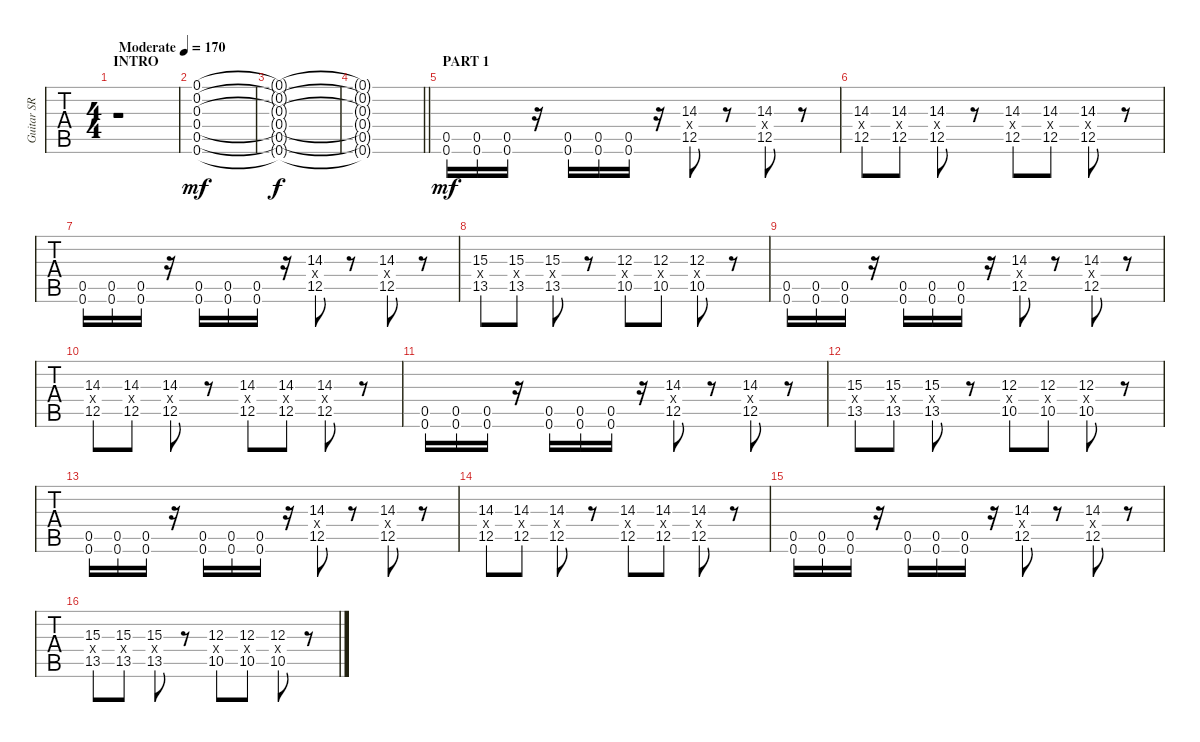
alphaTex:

\track ("Guitar SR" "Guitar SR") {instrument distortionguitar}
\staff {tabs}
\tuning (D4 A3 F3 C3 G2 C2) {hide}
\ts (4 4)
\section ("" "INTRO")
\tempo (170 "Moderate")
\clef g2
\ks c
r.1{dy mf volume 0 instrument distortionguitar} |
(0.1 0.2 0.3 0.4 0.5 0.6).1{volume 14} |
(0.1{t} 0.2{t} 0.3{t} 0.4{t} 0.5{t} 0.6{t}).1{dy f} |
\barLineRight lightlight
(0.1{t} 0.2{t} 0.3{t} 0.4{t} 0.5{t} 0.6{t}).1 |
\section ("" "PART 1")
(0.5 0.6).16{dy mf} (0.5 0.6).16 (0.5 0.6).16 r.16 (0.5 0.6).16 (0.5 0.6).16 (0.5 0.6).16 r.16 (14.3 0.4{x} 12.5).8 r.8 (14.3 0.4{x} 12.5).8 r.8 |
(14.3 0.4{x} 12.5).8 (14.3 0.4{x} 12.5).8 (14.3 0.4{x} 12.5).8 r.8 (14.3 0.4{x} 12.5).8 (14.3 0.4{x} 12.5).8 (14.3 0.4{x} 12.5).8 r.8 |
(0.5 0.6).16 (0.5 0.6).16 (0.5 0.6).16 r.16 (0.5 0.6).16 (0.5 0.6).16 (0.5 0.6).16 r.16 (14.3 0.4{x} 12.5).8 r.8 (14.3 0.4{x} 12.5).8 r.8 |
(15.3 0.4{x} 13.5).8 (15.3 0.4{x} 13.5).8 (15.3 0.4{x} 13.5).8 r.8 (12.3 0.4{x} 10.5).8 (12.3 0.4{x} 10.5).8 (12.3 0.4{x} 10.5).8 r.8 |
(0.5 0.6).16 (0.5 0.6).16 (0.5 0.6).16 r.16 (0.5 0.6).16 (0.5 0.6).16 (0.5 0.6).16 r.16 (14.3 0.4{x} 12.5).8 r.8 (14.3 0.4{x} 12.5).8 r.8 |
(14.3 0.4{x} 12.5).8 (14.3 0.4{x} 12.5).8 (14.3 0.4{x} 12.5).8 r.8 (14.3 0.4{x} 12.5).8 (14.3 0.4{x} 12.5).8 (14.3 0.4{x} 12.5).8 r.8 |
(0.5 0.6).16 (0.5 0.6).16 (0.5 0.6).16 r.16 (0.5 0.6).16 (0.5 0.6).16 (0.5 0.6).16 r.16 (14.3 0.4{x} 12.5).8 r.8 (14.3 0.4{x} 12.5).8 r.8 |
(15.3 0.4{x} 13.5).8 (15.3 0.4{x} 13.5).8 (15.3 0.4{x} 13.5).8 r.8 (12.3 0.4{x} 10.5).8 (12.3 0.4{x} 10.5).8 (12.3 0.4{x} 10.5).8 r.8 |
(0.5 0.6).16 (0.5 0.6).16 (0.5 0.6).16 r.16 (0.5 0.6).16 (0.5 0.6).16 (0.5 0.6).16 r.16 (14.3 0.4{x} 12.5).8 r.8 (14.3 0.4{x} 12.5).8 r.8 |
(14.3 0.4{x} 12.5).8 (14.3 0.4{x} 12.5).8 (14.3 0.4{x} 12.5).8 r.8 (14.3 0.4{x} 12.5).8 (14.3 0.4{x} 12.5).8 (14.3 0.4{x} 12.5).8 r.8 |
(0.5 0.6).16 (0.5 0.6).16 (0.5 0.6).16 r.16 (0.5 0.6).16 (0.5 0.6).16 (0.5 0.6).16 r.16 (14.3 0.4{x} 12.5).8 r.8 (14.3 0.4{x} 12.5).8 r.8 |
(15.3 0.4{x} 13.5).8 (15.3 0.4{x} 13.5).8 (15.3 0.4{x} 13.5).8 r.8 (12.3 0.4{x} 10.5).8 (12.3 0.4{x} 10.5).8 (12.3 0.4{x} 10.5).8 r.8
